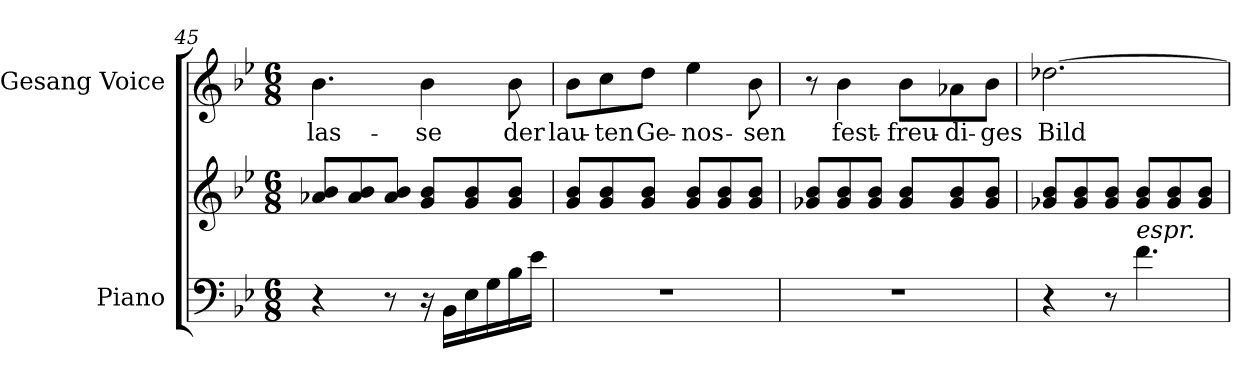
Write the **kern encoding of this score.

**kern	**kern	**kern	**text
*part2	*part2	*part1	*part1
*staff3	*staff2	*staff1	*staff1
*I"Piano	*	*I"Gesang Voice	*
*I'Pno	*	*	*
*clefF4	*clefG2	*clefG2	*
*k[b-e-]	*k[b-e-]	*k[b-e-]	*
*M6/8	*M6/8	*M6/8	*
=45	=45	=45	=45
4r	8a-X/ 8b-/L	4.b-\	-las-
.	8a-/ 8b-/	.	.
8r	8a-/ 8b-/J	.	.
16r	8g/ 8b-/L	4b-\	-se
16BB-\LL	.	.	.
16E-\	8g/ 8b-/	.	.
16G\	.	.	.
16B-\	8g/ 8b-/J	8b-\	der
16e-\JJ	.	.	.
=46	=46	=46	=46
*^	*	*	*
2.r	4ryy	8g/ 8b-/L	8b-\L	lau-
.	.	8g/ 8b-/	8cc\	-ten
.	8ryy	8g/ 8b-/J	8dd\J	Ge-
.	4.ryy	8g/ 8b-/L	4ee-\	-nos-
.	.	8g/ 8b-/	.	.
.	.	8g/ 8b-/J	8b-\	-sen
*v	*v	*	*	*
=47	=47	=47	=47
2.r	8g-X/ 8b-/L	8r	.
.	8g-/ 8b-/	4b-\	fest-
.	8g-/ 8b-/J	.	.
.	8g-/ 8b-/L	8b-\L	-freu-
.	8g-/ 8b-/	8a-X\	-di-
.	8g-/ 8b-/J	8b-\J	-ges
=48	=48	=48	=48
4r	8g-X/ 8b-/L	[2.dd-X\	Bild
.	8g-/ 8b-/	.	.
8r	8g-/ 8b-/J	.	.
!LO:TX:i:t=espr.	!	!	!
4.f\	8g-/ 8b-/L	.	.
.	8g-/ 8b-/	.	.
.	8g-/ 8b-/J	.	.
=	=	=	=
*-	*-	*-	*-
